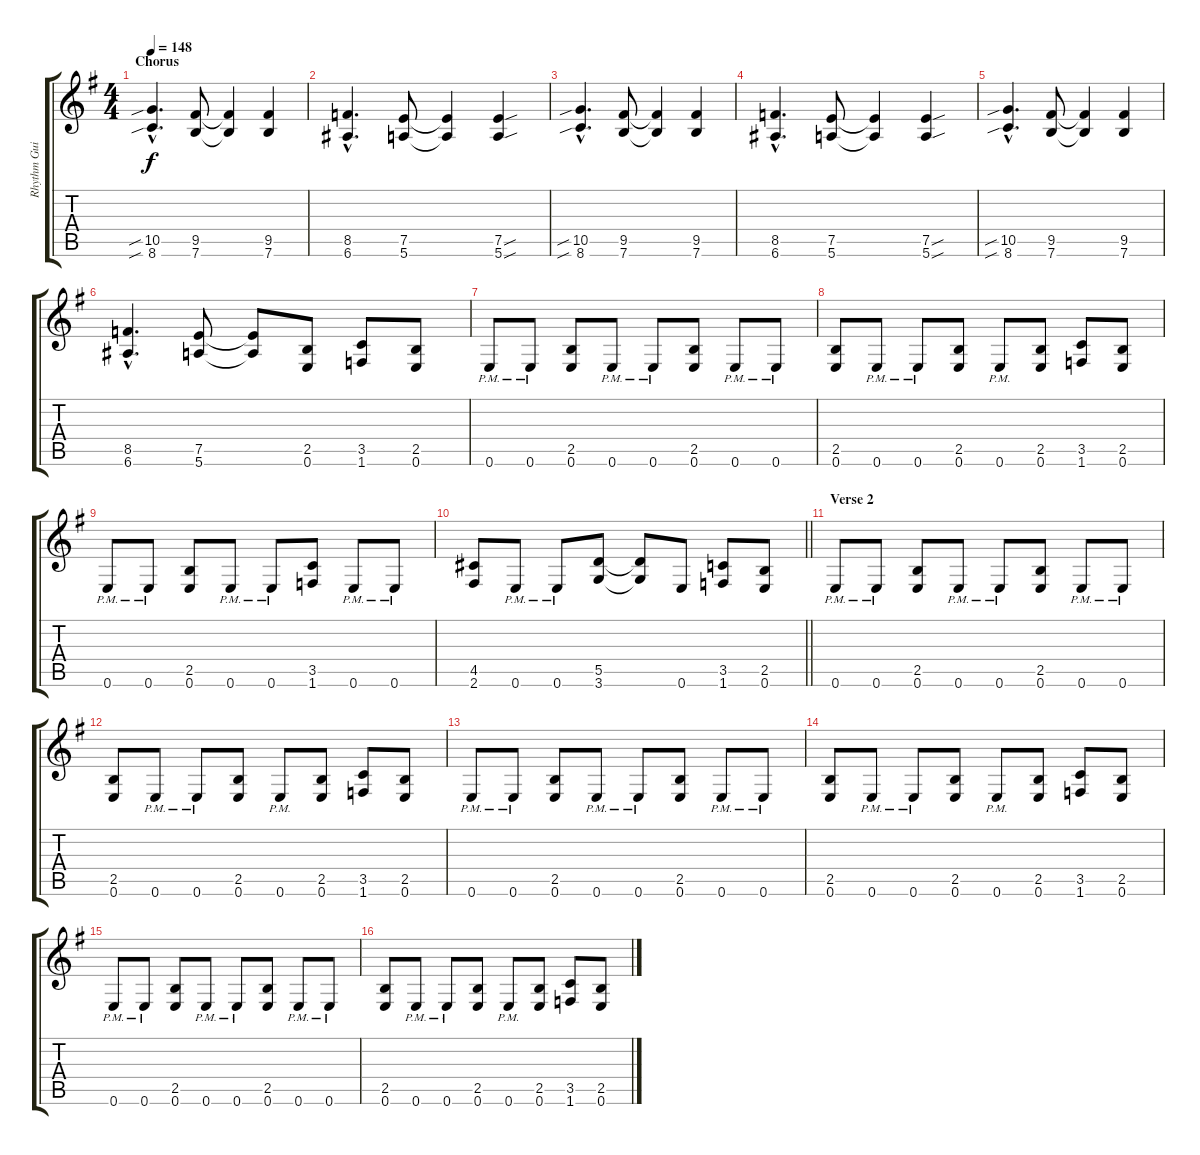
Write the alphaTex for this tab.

\track ("Rhythm Guitar" "Rhythm Gui") {instrument distortionguitar}
\staff {score tabs}
\tuning (E4 B3 G3 D3 A2 E2) {hide}
\ts (4 4)
\section ("" "Chorus")
\tempo 148
\clef g2
\ks g
(10.5{sib hac} 8.6{sib hac}).4{d dy f} (9.5 7.6).8 (9.5{t} 7.6{t}).4 (9.5 7.6).4 |
(8.5{hac} 6.6{hac}).4{d} (7.5 5.6).8 (7.5{t} 5.6{t}).4 (7.5{sou} 5.6{sou}).4 |
(10.5{sib hac} 8.6{sib hac}).4{d} (9.5 7.6).8 (9.5{t} 7.6{t}).4 (9.5 7.6).4 |
(8.5{hac} 6.6{hac}).4{d} (7.5 5.6).8 (7.5{t} 5.6{t}).4 (7.5{sou} 5.6{sou}).4 |
(10.5{sib hac} 8.6{sib hac}).4{d} (9.5 7.6).8 (9.5{t} 7.6{t}).4 (9.5 7.6).4 |
(8.5{hac} 6.6{hac}).4{d} (7.5 5.6).8 (7.5{t} 5.6{t}).8 (2.5 0.6).8 (3.5 1.6).8 (2.5 0.6).8 |
0.6{pm}.8 0.6{pm}.8 (2.5 0.6).8 0.6{pm}.8 0.6{pm}.8 (2.5 0.6).8 0.6{pm}.8 0.6{pm}.8 |
(2.5 0.6).8 0.6{pm}.8 0.6{pm}.8 (2.5 0.6).8 0.6{pm}.8 (2.5 0.6).8 (3.5 1.6).8 (2.5 0.6).8 |
0.6{pm}.8 0.6{pm}.8 (2.5 0.6).8 0.6{pm}.8 0.6{pm}.8 (3.5 1.6).8 0.6{pm}.8 0.6{pm}.8 |
\barLineRight lightlight
(4.5 2.6).8 0.6{pm}.8 0.6{pm}.8 (5.5 3.6).8 (5.5{t} 3.6{t}).8 0.6.8 (3.5 1.6).8 (2.5 0.6).8 |
\section ("" "Verse 2")
0.6{pm}.8 0.6{pm}.8 (2.5 0.6).8 0.6{pm}.8 0.6{pm}.8 (2.5 0.6).8 0.6{pm}.8 0.6{pm}.8 |
(2.5 0.6).8 0.6{pm}.8 0.6{pm}.8 (2.5 0.6).8 0.6{pm}.8 (2.5 0.6).8 (3.5 1.6).8 (2.5 0.6).8 |
0.6{pm}.8 0.6{pm}.8 (2.5 0.6).8 0.6{pm}.8 0.6{pm}.8 (2.5 0.6).8 0.6{pm}.8 0.6{pm}.8 |
(2.5 0.6).8 0.6{pm}.8 0.6{pm}.8 (2.5 0.6).8 0.6{pm}.8 (2.5 0.6).8 (3.5 1.6).8 (2.5 0.6).8 |
0.6{pm}.8 0.6{pm}.8 (2.5 0.6).8 0.6{pm}.8 0.6{pm}.8 (2.5 0.6).8 0.6{pm}.8 0.6{pm}.8 |
(2.5 0.6).8 0.6{pm}.8 0.6{pm}.8 (2.5 0.6).8 0.6{pm}.8 (2.5 0.6).8 (3.5 1.6).8 (2.5 0.6).8
